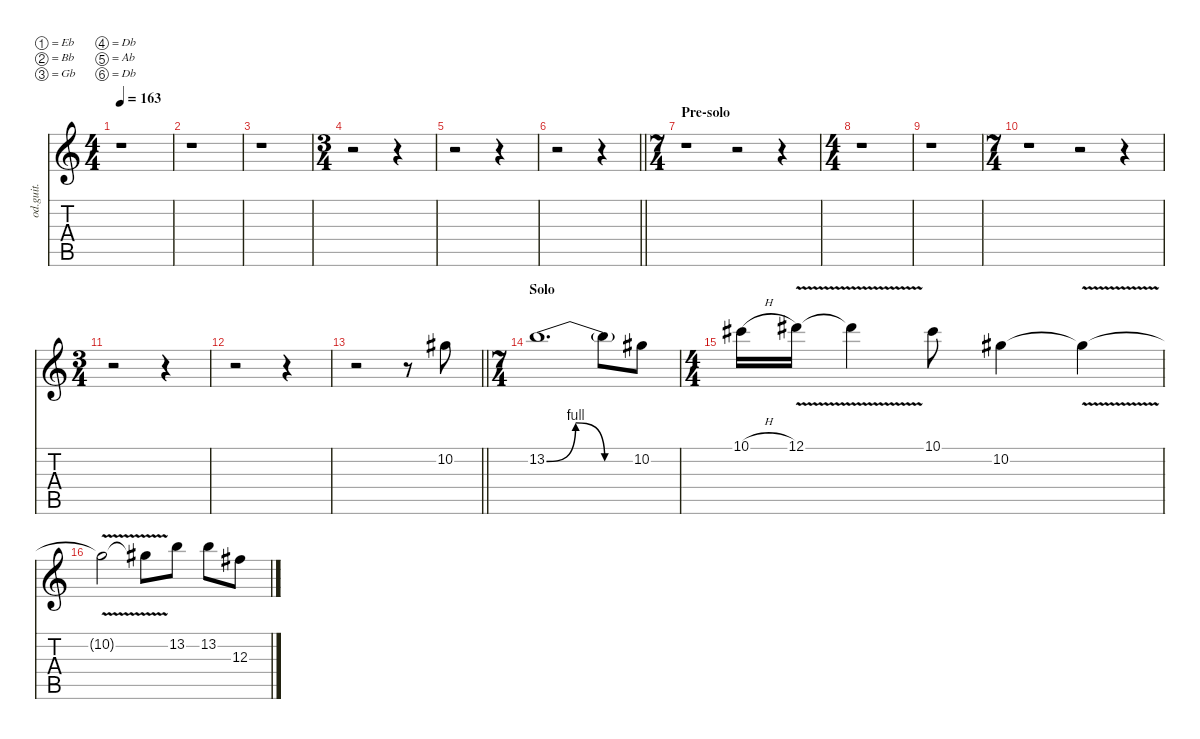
\defaultSystemsLayout 4
\hideDynamics
\bracketExtendMode nobrackets
\otherSystemsTrackNameOrientation horizontal
\track ("Clean Guitar/Solo Guitar" "od.guit.") {instrument overdrivenguitar}
\staff {score tabs}
\tuning (Eb4 Bb3 Gb3 Db3 Ab2 Db2)
\ts (4 4)
\tempo 163
\clef g2
\ks c
r.1{dy f beam Down} |
r.1{beam Down} |
\section ("" "")
r.1{beam Down} |
\ts (3 4)
\beaming (8 2 2 2)
r.2{beam Down} r.4{beam Down} |
r.2{beam Down} r.4{beam Down} |
\barLineRight lightlight
r.2{beam Down} r.4{beam Down} |
\ts (7 4)
\beaming (8 6 4 4)
\section ("" "Pre-solo")
r.1{beam Down} r.2{beam Down} r.4{beam Down} |
\ts (4 4)
\beaming (8 2 2 2 2)
r.1{beam Down} |
r.1{beam Down} |
\ts (7 4)
\beaming (8 6 4 4)
r.1{beam Down} r.2{beam Down} r.4{beam Down} |
\ts (3 4)
\beaming (8 2 2 2)
r.2{beam Down} r.4{beam Down} |
r.2{beam Down} r.4{beam Down} |
\barLineRight lightlight
r.2{instrument distortionguitar beam Down} r.8{beam Down} 10.2{acc #}.8{beam Down} |
\ts (7 4)
\beaming (8 6 4 4)
\section ("" "Solo")
13.2{be (bendrelease 0 0 30 4 30 4 60 0)}.1{d beam Down} 13.2{be (hold 0 0 60 0) t}.8{beam Down} 10.2{acc #}.8{beam Down} |
\ts (4 4)
\beaming (8 2 2 2 2)
10.1{h acc #}.16{beam Down} 12.1{v acc #}.16{beam Down} 12.1{v t acc #}.4{beam Down} 10.1{acc #}.8{beam Down} 10.2{acc #}.4{beam Down} 10.2{v t acc #}.4{beam Down} |
10.2{v t acc #}.2{beam Down} 10.2{v t acc #}.8{beam Down} 13.2.8{beam Down} 13.2.8{beam Down} 12.3{acc #}.8{beam Down}
